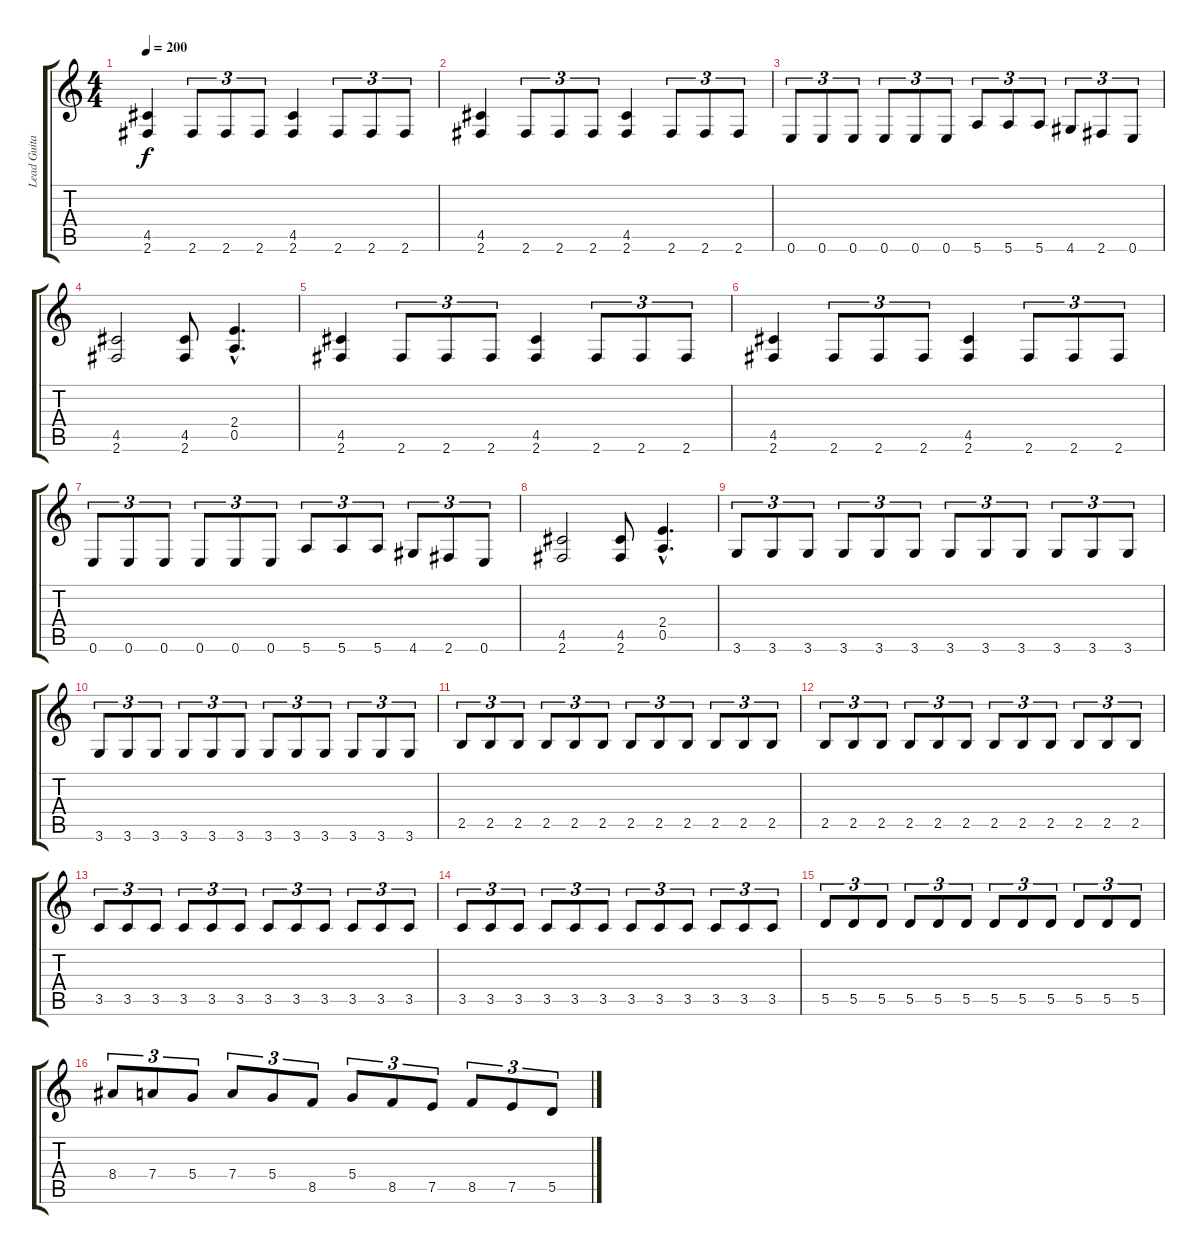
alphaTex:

\track ("Lead Guitar" "Lead Guita") {instrument distortionguitar}
\staff {score tabs}
\tuning (E4 B3 G3 D3 A2 E2) {hide}
\ts (4 4)
\tempo 200
\clef g2
\ks c
(4.5 2.6).4{dy f} 2.6.8{tu (3 2)} 2.6.8{tu (3 2)} 2.6.8{tu (3 2)} (4.5 2.6).4 2.6.8{tu (3 2)} 2.6.8{tu (3 2)} 2.6.8{tu (3 2)} |
(4.5 2.6).4 2.6.8{tu (3 2)} 2.6.8{tu (3 2)} 2.6.8{tu (3 2)} (4.5 2.6).4 2.6.8{tu (3 2)} 2.6.8{tu (3 2)} 2.6.8{tu (3 2)} |
0.6.8{tu (3 2)} 0.6.8{tu (3 2)} 0.6.8{tu (3 2)} 0.6.8{tu (3 2)} 0.6.8{tu (3 2)} 0.6.8{tu (3 2)} 5.6.8{tu (3 2)} 5.6.8{tu (3 2)} 5.6.8{tu (3 2)} 4.6.8{tu (3 2)} 2.6.8{tu (3 2)} 0.6.8{tu (3 2)} |
(4.5 2.6).2 (4.5 2.6).8 (2.4{hac} 0.5{hac}).4{d} |
(4.5 2.6).4 2.6.8{tu (3 2)} 2.6.8{tu (3 2)} 2.6.8{tu (3 2)} (4.5 2.6).4 2.6.8{tu (3 2)} 2.6.8{tu (3 2)} 2.6.8{tu (3 2)} |
(4.5 2.6).4 2.6.8{tu (3 2)} 2.6.8{tu (3 2)} 2.6.8{tu (3 2)} (4.5 2.6).4 2.6.8{tu (3 2)} 2.6.8{tu (3 2)} 2.6.8{tu (3 2)} |
0.6.8{tu (3 2)} 0.6.8{tu (3 2)} 0.6.8{tu (3 2)} 0.6.8{tu (3 2)} 0.6.8{tu (3 2)} 0.6.8{tu (3 2)} 5.6.8{tu (3 2)} 5.6.8{tu (3 2)} 5.6.8{tu (3 2)} 4.6.8{tu (3 2)} 2.6.8{tu (3 2)} 0.6.8{tu (3 2)} |
(4.5 2.6).2 (4.5 2.6).8 (2.4{hac} 0.5{hac}).4{d} |
3.6.8{tu (3 2)} 3.6.8{tu (3 2)} 3.6.8{tu (3 2)} 3.6.8{tu (3 2)} 3.6.8{tu (3 2)} 3.6.8{tu (3 2)} 3.6.8{tu (3 2)} 3.6.8{tu (3 2)} 3.6.8{tu (3 2)} 3.6.8{tu (3 2)} 3.6.8{tu (3 2)} 3.6.8{tu (3 2)} |
3.6.8{tu (3 2)} 3.6.8{tu (3 2)} 3.6.8{tu (3 2)} 3.6.8{tu (3 2)} 3.6.8{tu (3 2)} 3.6.8{tu (3 2)} 3.6.8{tu (3 2)} 3.6.8{tu (3 2)} 3.6.8{tu (3 2)} 3.6.8{tu (3 2)} 3.6.8{tu (3 2)} 3.6.8{tu (3 2)} |
2.5.8{tu (3 2)} 2.5.8{tu (3 2)} 2.5.8{tu (3 2)} 2.5.8{tu (3 2)} 2.5.8{tu (3 2)} 2.5.8{tu (3 2)} 2.5.8{tu (3 2)} 2.5.8{tu (3 2)} 2.5.8{tu (3 2)} 2.5.8{tu (3 2)} 2.5.8{tu (3 2)} 2.5.8{tu (3 2)} |
2.5.8{tu (3 2)} 2.5.8{tu (3 2)} 2.5.8{tu (3 2)} 2.5.8{tu (3 2)} 2.5.8{tu (3 2)} 2.5.8{tu (3 2)} 2.5.8{tu (3 2)} 2.5.8{tu (3 2)} 2.5.8{tu (3 2)} 2.5.8{tu (3 2)} 2.5.8{tu (3 2)} 2.5.8{tu (3 2)} |
3.5.8{tu (3 2)} 3.5.8{tu (3 2)} 3.5.8{tu (3 2)} 3.5.8{tu (3 2)} 3.5.8{tu (3 2)} 3.5.8{tu (3 2)} 3.5.8{tu (3 2)} 3.5.8{tu (3 2)} 3.5.8{tu (3 2)} 3.5.8{tu (3 2)} 3.5.8{tu (3 2)} 3.5.8{tu (3 2)} |
3.5.8{tu (3 2)} 3.5.8{tu (3 2)} 3.5.8{tu (3 2)} 3.5.8{tu (3 2)} 3.5.8{tu (3 2)} 3.5.8{tu (3 2)} 3.5.8{tu (3 2)} 3.5.8{tu (3 2)} 3.5.8{tu (3 2)} 3.5.8{tu (3 2)} 3.5.8{tu (3 2)} 3.5.8{tu (3 2)} |
5.5.8{tu (3 2)} 5.5.8{tu (3 2)} 5.5.8{tu (3 2)} 5.5.8{tu (3 2)} 5.5.8{tu (3 2)} 5.5.8{tu (3 2)} 5.5.8{tu (3 2)} 5.5.8{tu (3 2)} 5.5.8{tu (3 2)} 5.5.8{tu (3 2)} 5.5.8{tu (3 2)} 5.5.8{tu (3 2)} |
8.4.8{tu (3 2)} 7.4.8{tu (3 2)} 5.4.8{tu (3 2)} 7.4.8{tu (3 2)} 5.4.8{tu (3 2)} 8.5.8{tu (3 2)} 5.4.8{tu (3 2)} 8.5.8{tu (3 2)} 7.5.8{tu (3 2)} 8.5.8{tu (3 2)} 7.5.8{tu (3 2)} 5.5.8{tu (3 2)}
